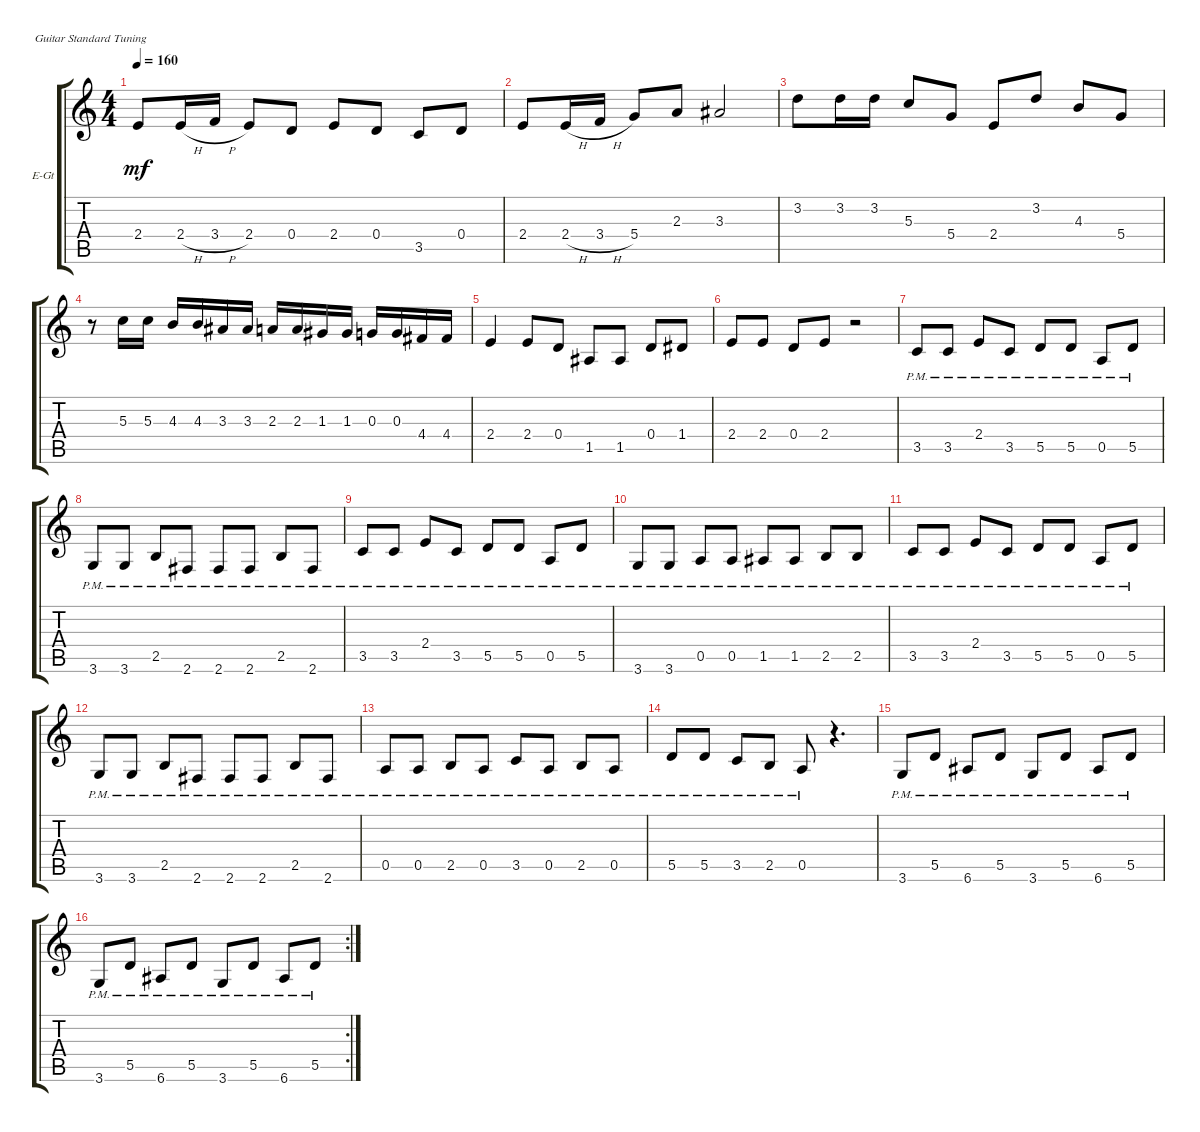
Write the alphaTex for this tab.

\defaultSystemsLayout 4
\bracketExtendMode groupsimilarinstruments
\firstSystemTrackNameOrientation horizontal
\otherSystemsTrackNameOrientation horizontal
\track ("Electric Guitar" "E-Gt") {instrument electricguitarclean}
\staff {score tabs}
\tuning (E4 B3 G3 D3 A2 E2)
\ts (4 4)
\tempo 160
\clef g2
\scale
0.333333
\ks c
2.4.8{dy mf} 2.4{h}.16 3.4{h}.16 2.4.8 0.4.8 2.4.8 0.4.8 3.5.8 0.4.8 |
\scale
0.333333 2.4.8 2.4{h}.16 3.4{h}.16 5.4.8 2.3.8 3.3.2 |
\scale
0.333333 3.2.8 3.2.16 3.2.16 5.3.8 5.4.8 2.4.8 3.2.8 4.3.8 5.4.8 |
\scale
0.333333 r.8 5.3.16 5.3.16 4.3.16 4.3.16 3.3.16 3.3.16 2.3.16 2.3.16 1.3.16 1.3.16 0.3.16 0.3.16 4.4.16 4.4.16 |
\scale
0.333333 2.4.4 2.4.8 0.4.8 1.5.8 1.5.8 0.4.8 1.4.8 |
\scale
0.333333 2.4.8 2.4.8 0.4.8 2.4.8 r.2 |
\scale
0.333333 3.5{pm}.8 3.5{pm}.8 2.4{pm}.8 3.5{pm}.8 5.5{pm}.8 5.5{pm}.8 0.5{pm}.8 5.5{pm}.8 |
\scale
0.333333 3.6{pm}.8 3.6{pm}.8 2.5{pm}.8 2.6{pm}.8 2.6{pm}.8 2.6{pm}.8 2.5{pm}.8 2.6{pm}.8 |
\scale
0.333333 3.5{pm}.8 3.5{pm}.8 2.4{pm}.8 3.5{pm}.8 5.5{pm}.8 5.5{pm}.8 0.5{pm}.8 5.5{pm}.8 |
\scale
0.333333 3.6{pm}.8 3.6{pm}.8 0.5{pm}.8 0.5{pm}.8 1.5{pm}.8 1.5{pm}.8 2.5{pm}.8 2.5{pm}.8 |
\scale
0.333333 3.5{pm}.8 3.5{pm}.8 2.4{pm}.8 3.5{pm}.8 5.5{pm}.8 5.5{pm}.8 0.5{pm}.8 5.5{pm}.8 |
\scale
0.333333 3.6{pm}.8 3.6{pm}.8 2.5{pm}.8 2.6{pm}.8 2.6{pm}.8 2.6{pm}.8 2.5{pm}.8 2.6{pm}.8 |
\scale
0.333333 0.5{pm}.8 0.5{pm}.8 2.5{pm}.8 0.5{pm}.8 3.5{pm}.8 0.5{pm}.8 2.5{pm}.8 0.5{pm}.8 |
\scale
0.322917 5.5{pm}.8 5.5{pm}.8 3.5{pm}.8 2.5{pm}.8 0.5{pm}.8 r.4{d} |
\scale
0.322917 3.6{pm}.8 5.5{pm}.8 6.6{pm}.8 5.5{pm}.8 3.6{pm}.8 5.5{pm}.8 6.6{pm}.8 5.5{pm}.8 |
\rc 2
\scale
0.354167 3.6{pm}.8 5.5{pm}.8 6.6{pm}.8 5.5{pm}.8 3.6{pm}.8 5.5{pm}.8 6.6{pm}.8 5.5{pm}.8
